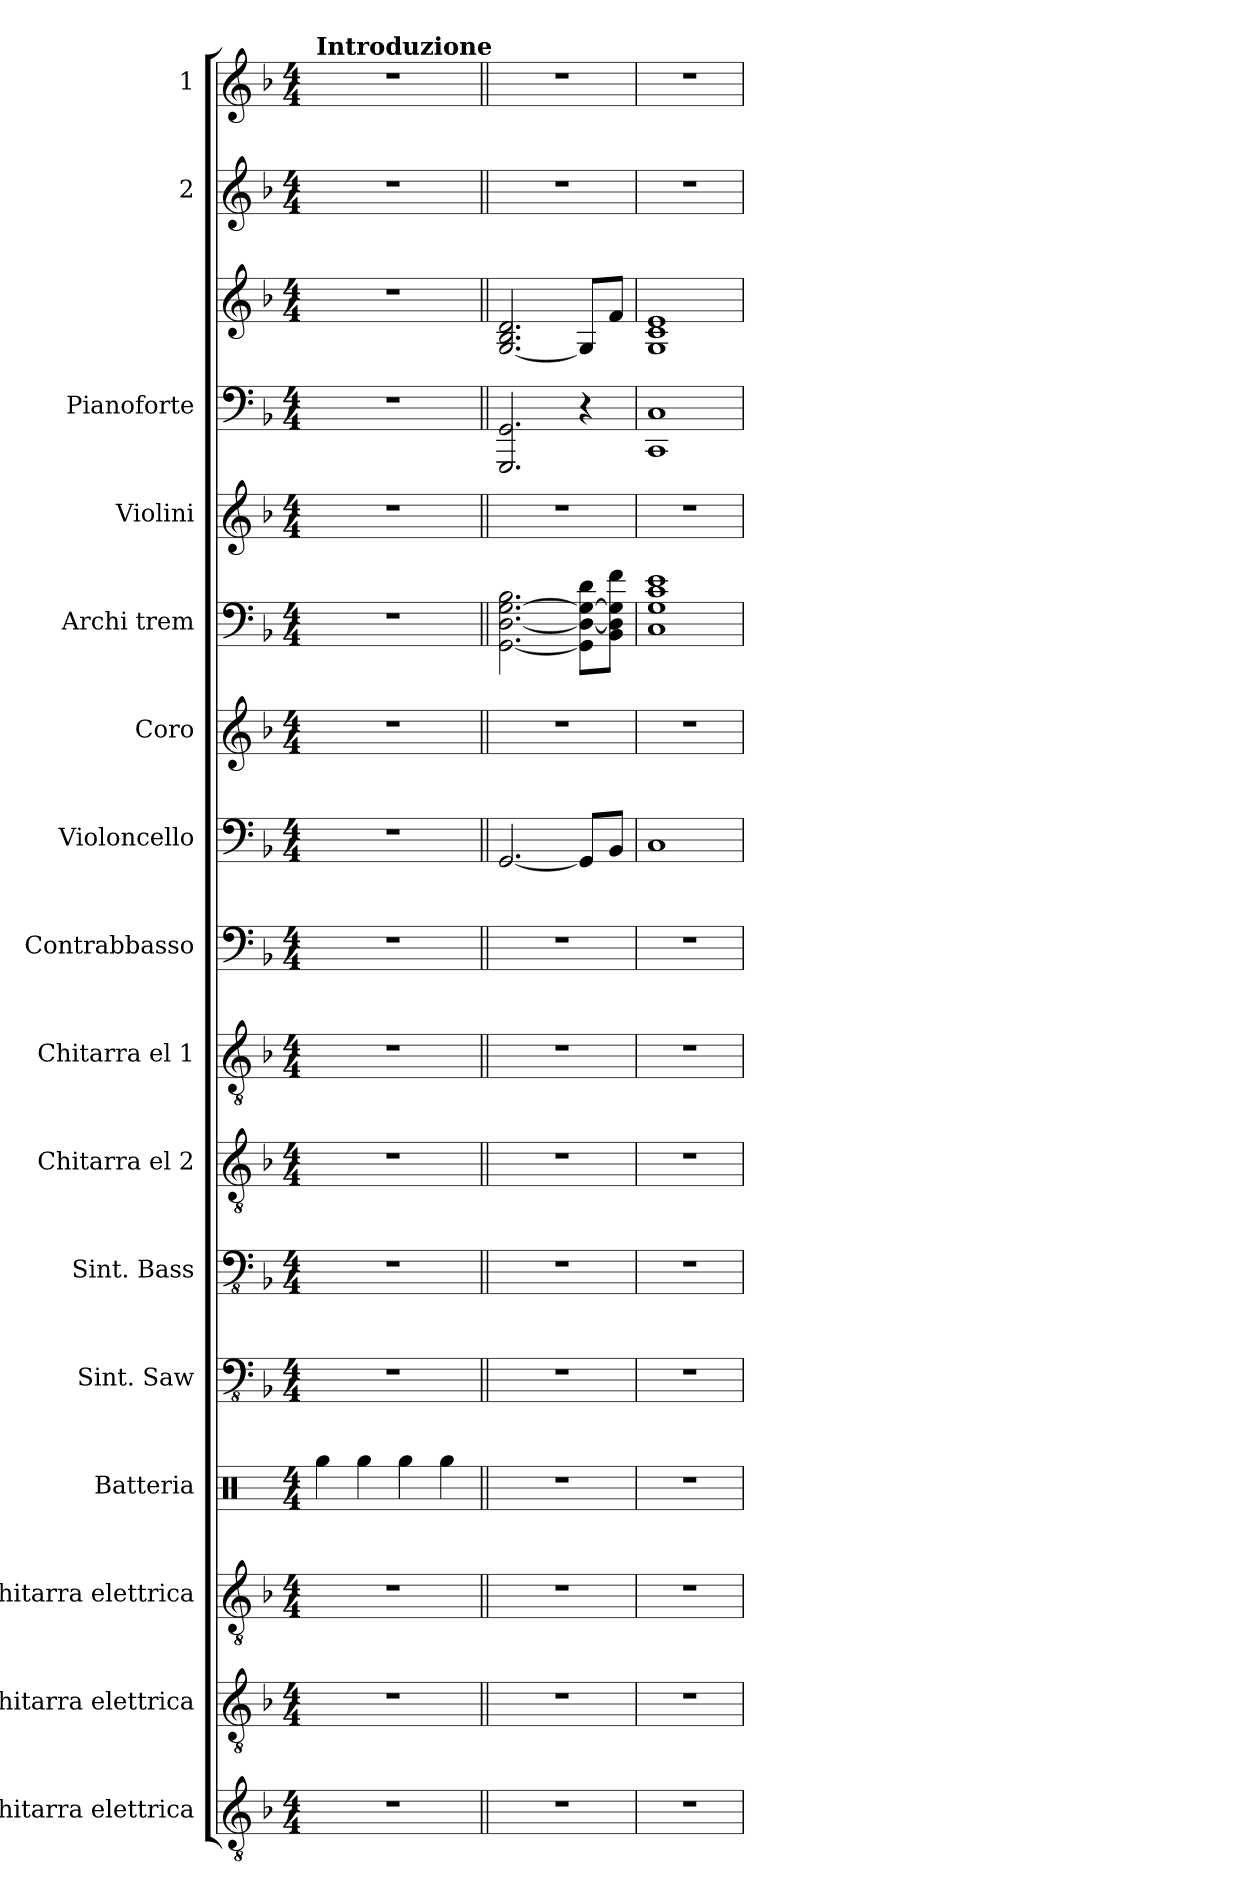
**kern	**kern	**kern	**kern	**kern	**kern	**kern	**kern	**kern	**kern	**kern	**kern	**kern	**kern	**kern	**kern	**kern
*part16	*part15	*part14	*part13	*part12	*part11	*part10	*part9	*part8	*part7	*part6	*part5	*part4	*part3	*part3	*part2	*part1
*staff17	*staff16	*staff15	*staff14	*staff13	*staff12	*staff11	*staff10	*staff9	*staff8	*staff7	*staff6	*staff5	*staff4	*staff3	*staff2	*staff1
*I"Chitarra elettrica	*I"Chitarra elettrica	*I"Chitarra elettrica	*I"Batteria	*I"Sint. Saw	*I"Sint. Bass	*I"Chitarra el 2	*I"Chitarra el 1	*I"Contrabbasso	*I"Violoncello	*I"Coro	*I"Archi trem	*I"Violini	*I"Pianoforte	*	*I"2	*I"1
*I'Chit. el.	*I'Chit. el.	*I'Chit. el.	*I'Batt.	*I'SintS	*I'SintB	*I'ChiE2	*I'ChiE1	*I'Cb	*I'Vc	*I'Coro	*I'Ar.tr	*I'Vl.	*I'Pf	*	*	*
*clefGv2	*clefGv2	*clefGv2	*clefX	*clefFv4	*clefFv4	*clefGv2	*clefGv2	*clefF4	*clefF4	*clefG2	*clefF4	*clefG2	*clefF4	*clefG2	*clefG2	*clefG2
*ITrd7c12	*ITrd7c12	*ITrd7c12	*	*	*	*	*	*ITrd7c12	*	*	*	*	*	*	*	*
*k[b-]	*k[b-]	*k[b-]	*k[]	*k[b-]	*k[b-]	*k[b-]	*k[b-]	*k[b-]	*k[b-]	*k[b-]	*k[b-]	*k[b-]	*k[b-]	*k[b-]	*k[b-]	*k[b-]
*M4/4	*M4/4	*M4/4	*M4/4	*M4/4	*M4/4	*M4/4	*M4/4	*M4/4	*M4/4	*M4/4	*M4/4	*M4/4	*M4/4	*M4/4	*M4/4	*M4/4
*MM140	*MM140	*MM140	*MM140	*MM140	*MM140	*MM140	*MM140	*MM140	*MM140	*MM140	*MM140	*MM140	*MM140	*MM140	*MM140	*MM140
=1	=1	=1	=1	=1	=1	=1	=1	=1	=1	=1	=1	=1	=1	=1	=1	=1
!	!	!	!	!	!	!	!	!	!	!	!	!	!	!	!	!LO:TX:a:B:t=Introduzione
1r	1r	1r	4Rgg\	1r	1r	1r	1r	1r	1r	1r	1r	1r	1r	1r	1r	1r
.	.	.	4Rgg\	.	.	.	.	.	.	.	.	.	.	.	.	.
.	.	.	4Rgg\	.	.	.	.	.	.	.	.	.	.	.	.	.
.	.	.	4Rgg\	.	.	.	.	.	.	.	.	.	.	.	.	.
=2||	=2||	=2||	=2||	=2||	=2||	=2||	=2||	=2||	=2||	=2||	=2||	=2||	=2||	=2||	=2||	=2||
1r	1r	1r	1r	1r	1r	1r	1r	1r	[2.GG/	1r	[2.GG\ [2.D\ [2.G\ 2.B-\	1r	2.GGG/ 2.GG/	[2.G/ 2.B-/ 2.d/	1r	1r
.	.	.	.	.	.	.	.	.	8GG/L]	.	8GG]\ 8D_\ 8G_\ 8d\L	.	4r	8G/L]	.	.
.	.	.	.	.	.	.	.	.	8BB-/J	.	8BB-\ 8D]\ 8G]\ 8f\J	.	.	8f/J	.	.
=3	=3	=3	=3	=3	=3	=3	=3	=3	=3	=3	=3	=3	=3	=3	=3	=3
1r	1r	1r	1r	1r	1r	1r	1r	1r	1C	1r	1C 1G 1c 1e	1r	1CC 1C	1G 1c 1e	1r	1r
=	=	=	=	=	=	=	=	=	=	=	=	=	=	=	=	=
*-	*-	*-	*-	*-	*-	*-	*-	*-	*-	*-	*-	*-	*-	*-	*-	*-
